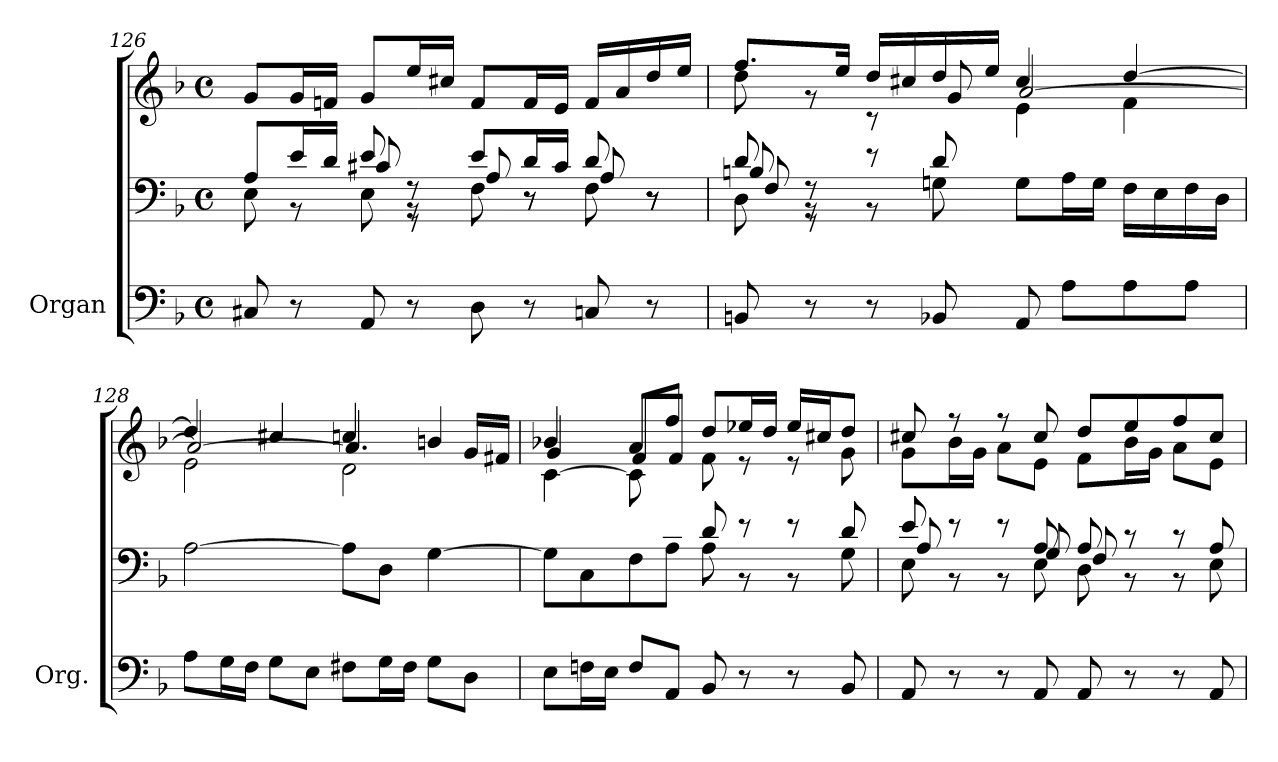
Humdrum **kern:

**kern	**kern	**kern
*part1	*part1	*part1
*staff3	*staff2	*staff1
*I"Organ	*	*
*I'Org.	*	*
*clefF4	*clefF4	*clefG2
*k[b-]	*k[b-]	*k[b-]
*M4/4	*M4/4	*M4/4
*met(c)	*met(c)	*met(c)
=126	=126	=126
*	*^	*
*	*	*^	*
8C#X/	8A/L	8E\	4ryy	8g/L
8r	16e/L	8r	.	16g/L
.	16d/JJ	.	.	16fn/JJ
8AA/	8e/	8E\	8c#X/	8g/L
8r	8rF	8rBB	8rGG	16ee/L
.	.	.	.	16cc#X/JJ
8D\	8e/L	8F\	8A/	8f/L
8r	16d/L	8r	8r	16f/L
.	16c#/JJ	.	.	16e/JJ
8Cn/	8d/	8F\	8A/	16f/LL
.	.	.	.	16a/
8r	8r	8r	8r	16dd/
.	.	.	.	16ee/JJ
=127	=127	=127	=127	=127
*	*	*	*^	*^
*	*	*	*	*	*	*^
8BBn/	8d/	8D\	8Bn/	8F/	8.ff/L	8dd\	4ryy
8r	8rF	8rBB	8rGG	8ryy	.	8r	.
.	.	.	.	.	16ee/Jk	.	.
8r	8r	8r	4ryy	4ryy	16dd/LL	4ryy	8rc
.	.	.	.	.	16cc#X/	.	.
8BB-X/	8d/	8Gn\	.	.	16dd/	.	8g/
.	.	.	.	.	16ee/JJ	.	.
8AA/	8G\L	2ryy	2ryy	2ryy	4cc#/	4e\	[2a/
8A\L	16A\L	.	.	.	.	.	.
.	16G\JJ	.	.	.	.	.	.
8A\	16F\LL	.	.	.	[4dd/	4f\	.
.	16E\	.	.	.	.	.	.
8A\J	16F\	.	.	.	.	.	.
.	16D\JJ	.	.	.	.	.	.
*	*v	*v	*v	*v	*	*	*
=128	=128	=128	=128	=128
8A\L	[2A\	4dd/]	2e\	2a/_
16G\L	.	.	.	.
16F\JJ	.	.	.	.
8G\L	.	4cc#X/	.	.
8E\J	.	.	.	.
8F#X\L	8A\L]	4ccn/	2d\	4.a/]
16G\L	8D\J	.	.	.
16F#\JJ	.	.	.	.
8G\L	[4G\	4bn/	.	.
8D\J	.	.	.	16g/LL
.	.	.	.	16f#X/JJ
!!LO:PB:g=z	!!	!!
=129	=129	=129	=129	=129
*	*^	*	*	*
8E\L	4.ryy	8G\L]	4b-X/	4g/	[4c\
16Fn\L	.	8C\	.	.	.
16E\JJ	.	.	.	.	.
8F/L	.	8F\	8a/L	8f/L	8c\L]
8AA/J	8c/J	8A\J	8ff/J	8f/J	2ryy
8BB-/	8d/	8A\	8dd/L	8f\	.
8r	8r	8r	16ee-X/L	8r	.
.	.	.	16dd/JJ	.	.
8r	8r	8r	16ee-/LL	8r	.
.	.	.	16cc#X/J	.	.
8BB-/	8d/	8G\	8dd/J	8g\	8ryy
*	*	*	*	*v	*v
=130	=130	=130	=130	=130
*	*	*^	*	*
8AA/	8e/	8E\	8A/	8cc#X/	8g\L
8r	8r	8r	8ryy	8r	16b-\L
.	.	.	.	.	16g\JJ
8r	8r	8r	8ryy	8r	8a\L
8AA/	8A/	8E\	8G/	8cc#/	8e\J
8AA/	8A/	8D\	8F/	8dd/L	8f\L
8r	8r	8r	8ryy	8ee/	16b-\L
.	.	.	.	.	16g\JJ
8r	8r	8r	4ryy	8ff/	8a\L
8AA/	8A/	8E\	.	8cc#/J	8e\J
*	*v	*v	*v	*	*
*	*	*v	*v
=	=	=
*-	*-	*-
